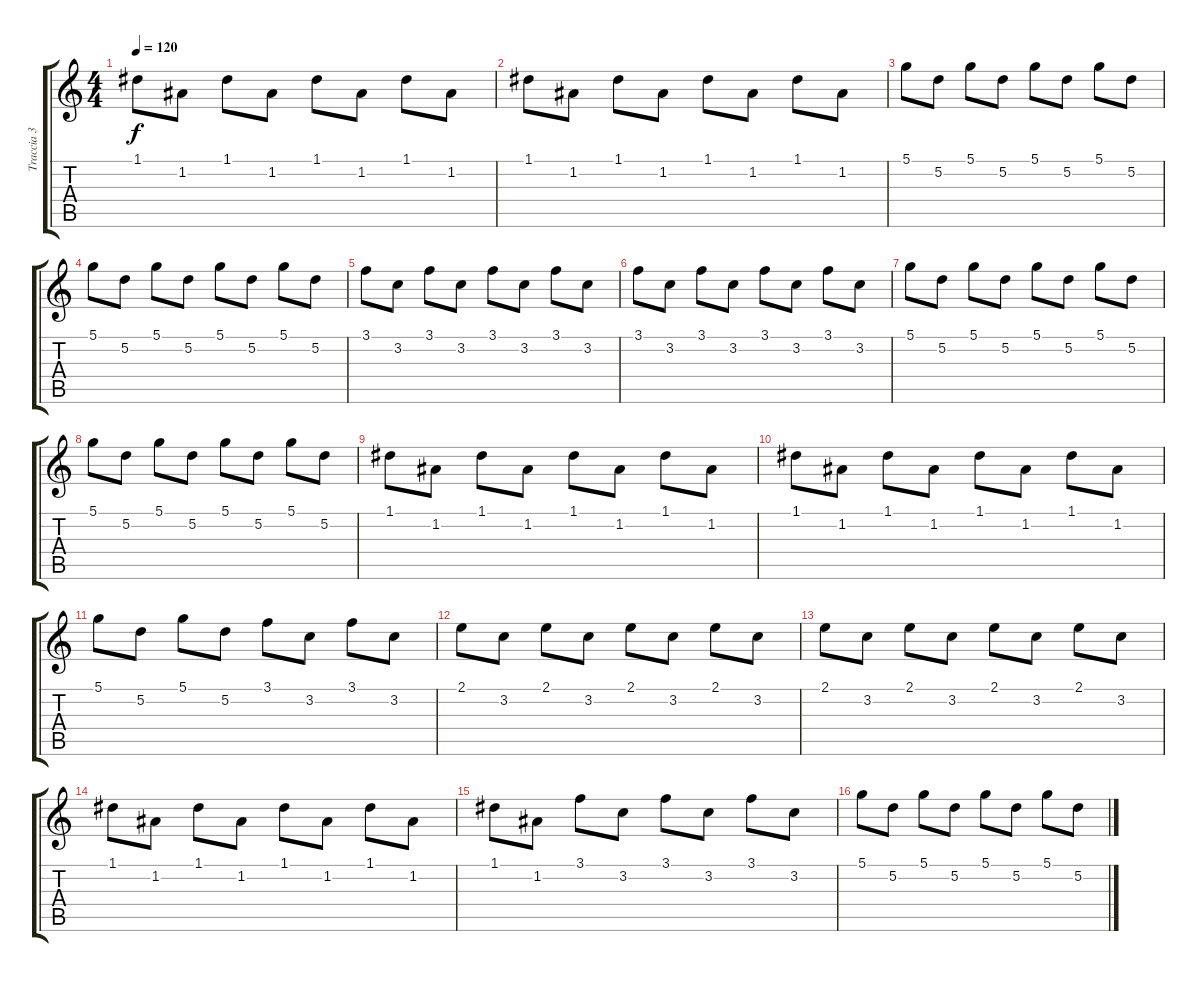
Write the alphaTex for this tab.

\track ("Traccia 3" "Traccia 3") {instrument acousticguitarnylon}
\staff {score tabs}
\tuning (D4 A3 F3 C3 G2 D2) {hide}
\ts (4 4)
\tempo 120
\clef g2
\ks c
1.1.8{dy f} 1.2.8 1.1.8 1.2.8 1.1.8 1.2.8 1.1.8 1.2.8 |
1.1.8 1.2.8 1.1.8 1.2.8 1.1.8 1.2.8 1.1.8 1.2.8 |
5.1.8 5.2.8 5.1.8 5.2.8 5.1.8 5.2.8 5.1.8 5.2.8 |
5.1.8 5.2.8 5.1.8 5.2.8 5.1.8 5.2.8 5.1.8 5.2.8 |
3.1.8 3.2.8 3.1.8 3.2.8 3.1.8 3.2.8 3.1.8 3.2.8 |
3.1.8 3.2.8 3.1.8 3.2.8 3.1.8 3.2.8 3.1.8 3.2.8 |
5.1.8 5.2.8 5.1.8 5.2.8 5.1.8 5.2.8 5.1.8 5.2.8 |
5.1.8 5.2.8 5.1.8 5.2.8 5.1.8 5.2.8 5.1.8 5.2.8 |
1.1.8 1.2.8 1.1.8 1.2.8 1.1.8 1.2.8 1.1.8 1.2.8 |
1.1.8 1.2.8 1.1.8 1.2.8 1.1.8 1.2.8 1.1.8 1.2.8 |
5.1.8 5.2.8 5.1.8 5.2.8 3.1.8 3.2.8 3.1.8 3.2.8 |
2.1.8 3.2.8 2.1.8 3.2.8 2.1.8 3.2.8 2.1.8 3.2.8 |
2.1.8 3.2.8 2.1.8 3.2.8 2.1.8 3.2.8 2.1.8 3.2.8 |
1.1.8 1.2.8 1.1.8 1.2.8 1.1.8 1.2.8 1.1.8 1.2.8 |
1.1.8 1.2.8 3.1.8 3.2.8 3.1.8 3.2.8 3.1.8 3.2.8 |
5.1.8 5.2.8 5.1.8 5.2.8 5.1.8 5.2.8 5.1.8 5.2.8
